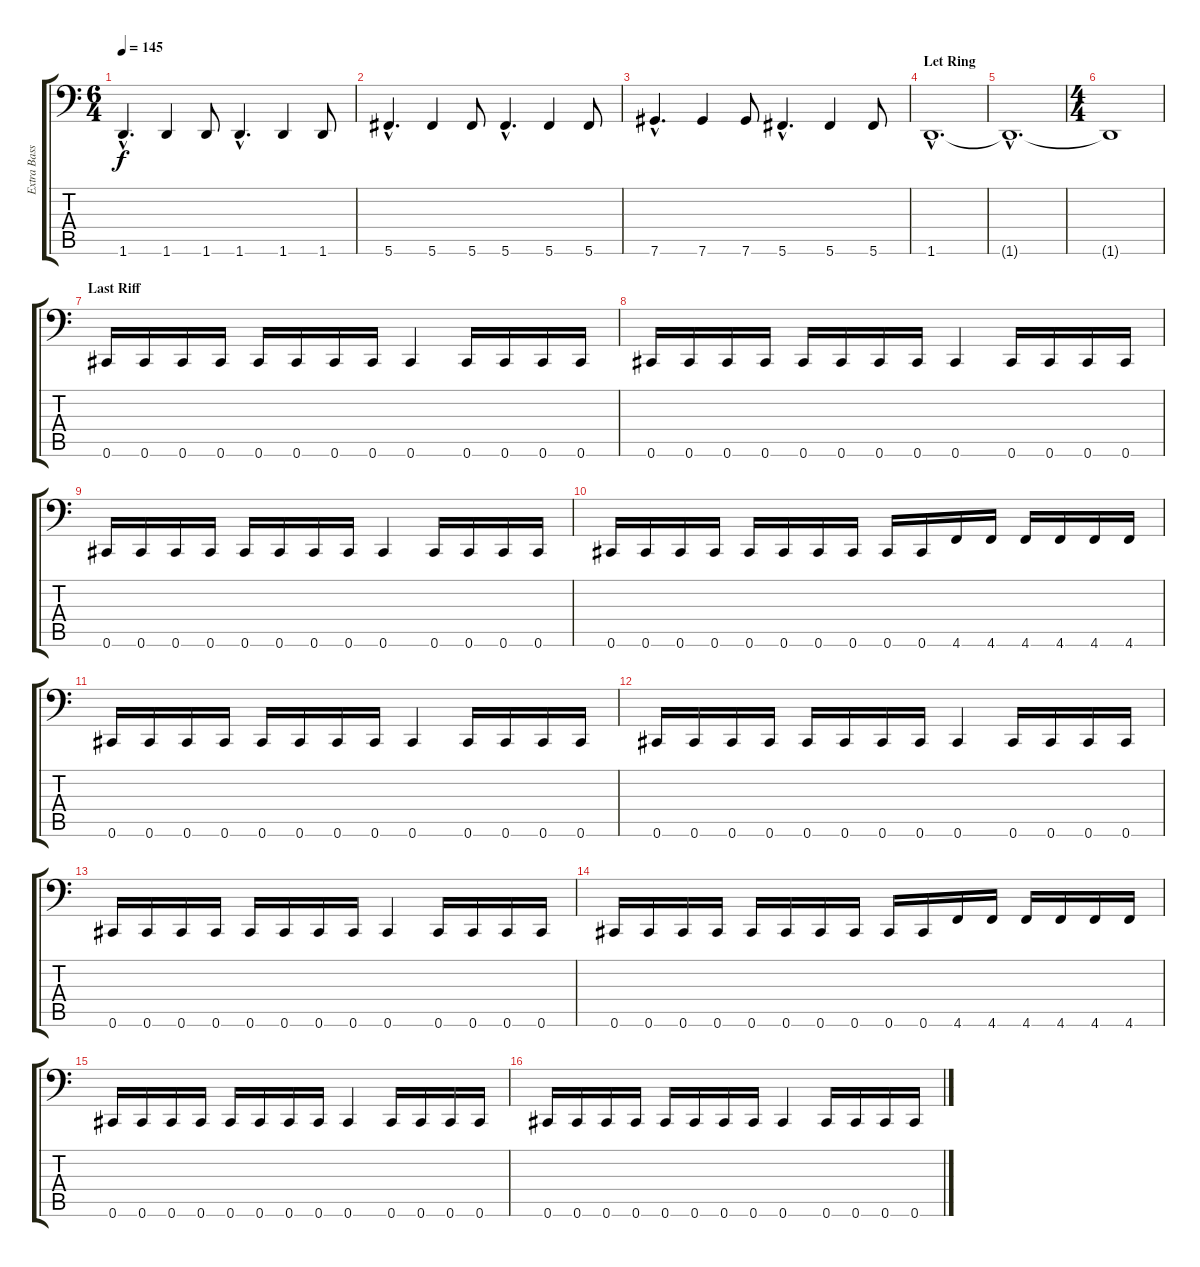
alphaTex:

\track ("Extra Bass" "Extra Bass") {instrument fretlessbass}
\staff {score tabs}
\tuning (Eb3 Bb2 Gb2 Db2 Ab1 Db1) {hide}
\ts (6 4)
\tempo 145
\clef f4
\ks c
1.6{hac}.4{d dy f} 1.6.4 1.6.8 1.6{hac}.4{d} 1.6.4 1.6.8 |
5.6{hac}.4{d} 5.6.4 5.6.8 5.6{hac}.4{d} 5.6.4 5.6.8 |
7.6{hac}.4{d} 7.6.4 7.6.8 5.6{hac}.4{d} 5.6.4 5.6.8 |
\section ("" "Let Ring")
1.6{hac}.1{d} |
1.6{hac t}.1{d} |
\ts (4 4)
1.6{t}.1 |
\section ("" "Last Riff")
0.6.16 0.6.16 0.6.16 0.6.16 0.6.16 0.6.16 0.6.16 0.6.16 0.6.4 0.6.16 0.6.16 0.6.16 0.6.16 |
0.6.16 0.6.16 0.6.16 0.6.16 0.6.16 0.6.16 0.6.16 0.6.16 0.6.4 0.6.16 0.6.16 0.6.16 0.6.16 |
0.6.16 0.6.16 0.6.16 0.6.16 0.6.16 0.6.16 0.6.16 0.6.16 0.6.4 0.6.16 0.6.16 0.6.16 0.6.16 |
0.6.16 0.6.16 0.6.16 0.6.16 0.6.16 0.6.16 0.6.16 0.6.16 0.6.16 0.6.16 4.6.16 4.6.16 4.6.16 4.6.16 4.6.16 4.6.16 |
0.6.16 0.6.16 0.6.16 0.6.16 0.6.16 0.6.16 0.6.16 0.6.16 0.6.4 0.6.16 0.6.16 0.6.16 0.6.16 |
0.6.16 0.6.16 0.6.16 0.6.16 0.6.16 0.6.16 0.6.16 0.6.16 0.6.4 0.6.16 0.6.16 0.6.16 0.6.16 |
0.6.16 0.6.16 0.6.16 0.6.16 0.6.16 0.6.16 0.6.16 0.6.16 0.6.4 0.6.16 0.6.16 0.6.16 0.6.16 |
0.6.16 0.6.16 0.6.16 0.6.16 0.6.16 0.6.16 0.6.16 0.6.16 0.6.16 0.6.16 4.6.16 4.6.16 4.6.16 4.6.16 4.6.16 4.6.16 |
0.6.16 0.6.16 0.6.16 0.6.16 0.6.16 0.6.16 0.6.16 0.6.16 0.6.4 0.6.16 0.6.16 0.6.16 0.6.16 |
0.6.16 0.6.16 0.6.16 0.6.16 0.6.16 0.6.16 0.6.16 0.6.16 0.6.4 0.6.16 0.6.16 0.6.16 0.6.16
